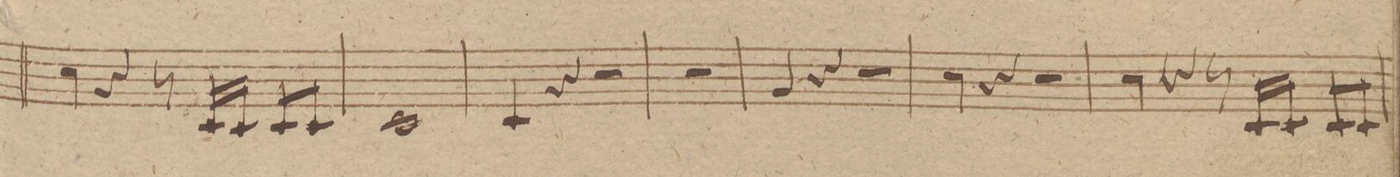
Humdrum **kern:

**kern	**dynam
*I"Clarino 2do in E.	*
*clefG2	*
*k[f#c#g#d#]	*
*met(c)	*
*M4/4	*
4ee\	.
4r	.
8r	.
16e/LL	.
16e/JJ	.
8e/L	.
8e/J	.
=32	=32
1e/	.
=33	=33
4e/	.
4r	.
2r	.
=34	=34
1r	.
=35	=35
4b\	.
4r	.
2r	.
=36	=36
4ee\	.
4r	.
2r	.
=37	=37
4ee\	.
4r	.
8r	.
16e/LL	.
16e/JJ	.
8e/L	.
8e/J	.
=38	=38
*-	*-
